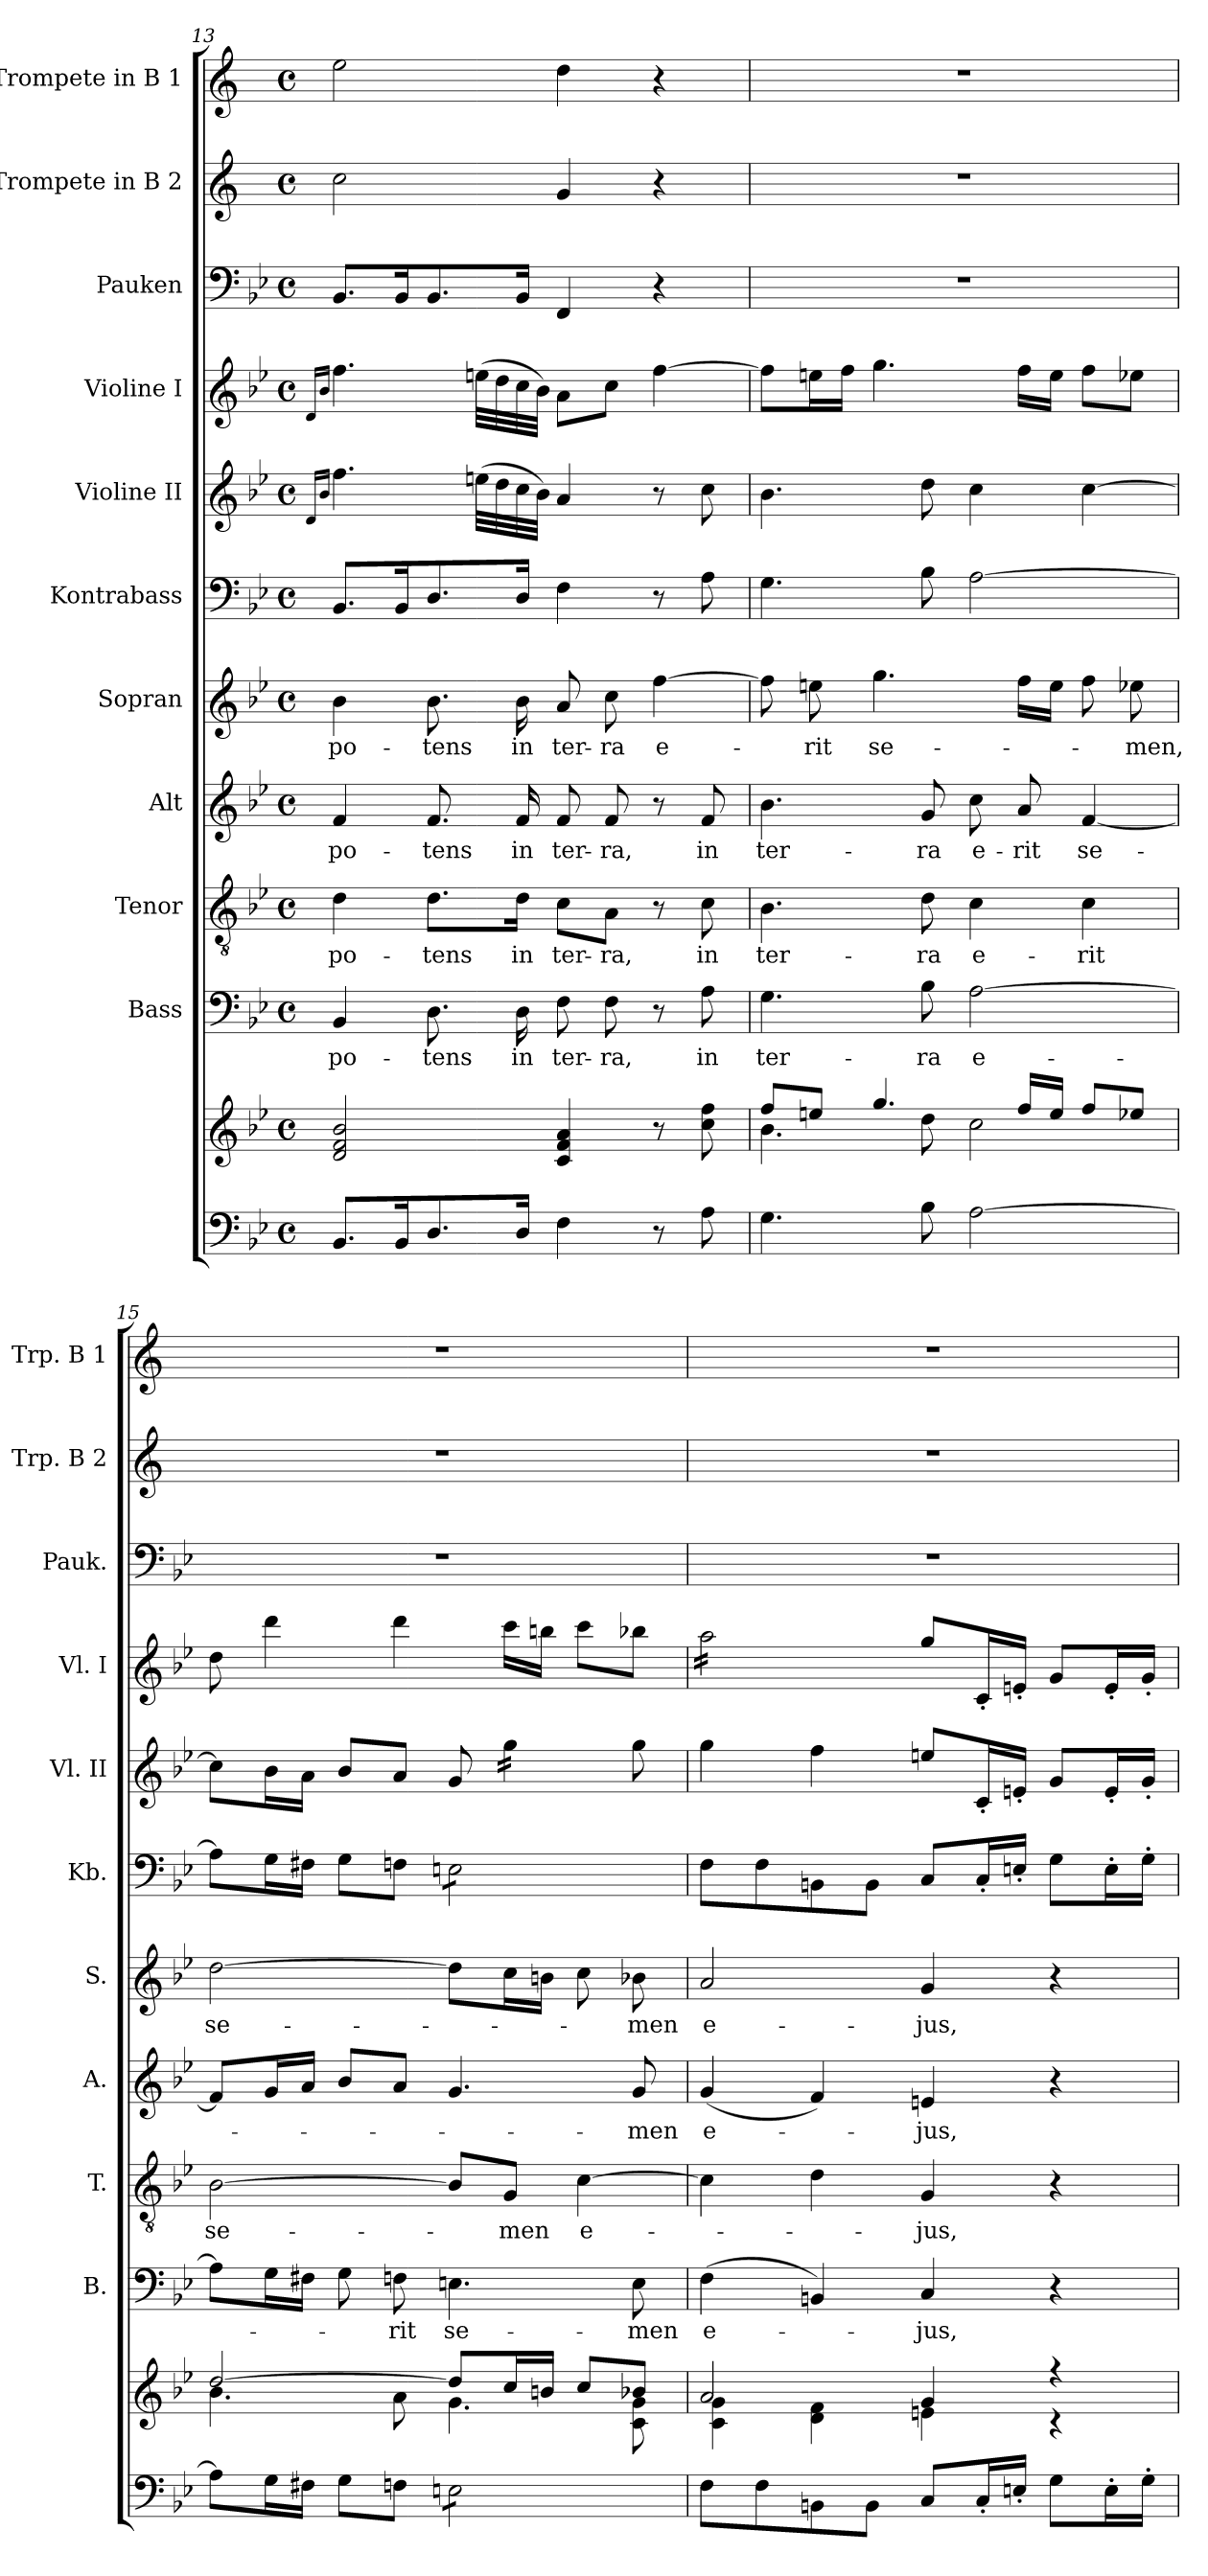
**kern	**kern	**kern	**text	**kern	**text	**kern	**text	**kern	**text	**kern	**kern	**kern	**kern	**kern	**kern
*part11	*part11	*part10	*part10	*part9	*part9	*part8	*part8	*part7	*part7	*part6	*part5	*part4	*part3	*part2	*part1
*staff12	*staff11	*staff10	*staff10	*staff9	*staff9	*staff8	*staff8	*staff7	*staff7	*staff6	*staff5	*staff4	*staff3	*staff2	*staff1
*	*	*I"Bass	*	*I"Tenor	*	*I"Alt	*	*I"Sopran	*	*I"Kontrabass	*I"Violine II	*I"Violine I	*I"Pauken	*I"Trompete in B 2	*I"Trompete in B 1
*	*	*I'B.	*	*I'T.	*	*I'A.	*	*I'S.	*	*I'Kb.	*I'Vl. II	*I'Vl. I	*I'Pauk.	*I'Trp. B 2	*I'Trp. B 1
!!LO:PB:g=z
*clefF4	*clefG2	*clefF4	*	*clefGv2	*	*clefG2	*	*clefG2	*	*clefF4	*clefG2	*clefG2	*clefF4	*clefG2	*clefG2
*	*	*	*	*	*	*	*	*	*	*ITrd7c12	*	*	*	*ITrd1c2	*ITrd1c2
*k[b-e-]	*k[b-e-]	*k[b-e-]	*	*k[b-e-]	*	*k[b-e-]	*	*k[b-e-]	*	*k[b-e-]	*k[b-e-]	*k[b-e-]	*k[b-e-]	*k[b-e-]	*k[b-e-]
*B-:	*B-:	*B-:	*	*B-:	*	*B-:	*	*B-:	*	*B-:	*B-:	*B-:	*B-:	*B-:	*B-:
*M4/4	*M4/4	*M4/4	*	*M4/4	*	*M4/4	*	*M4/4	*	*M4/4	*M4/4	*M4/4	*M4/4	*M4/4	*M4/4
*met(c)	*met(c)	*met(c)	*	*met(c)	*	*met(c)	*	*met(c)	*	*met(c)	*met(c)	*met(c)	*met(c)	*met(c)	*met(c)
=13	=13	=13	=13	=13	=13	=13	=13	=13	=13	=13	=13	=13	=13	=13	=13
.	.	.	.	.	.	.	.	.	.	.	16qd/LL	16qd/LL	.	.	.
.	.	.	.	.	.	.	.	.	.	.	16qb-/JJ	16qb-/JJ	.	.	.
!	!	!	!LO:LY:b	!	!LO:LY:b	!	!LO:LY:b	!	!LO:LY:b	!	!	!	!	!	!
8.BB-/L	2d/ 2f/ 2b-/	4BB-/	po-	4d\	po-	4f/	po-	4b-\	po-	8.BBB-/L	4.ff\	4.ff\	8.BB-/L	2b-\	2dd\
16BB-/k	.	.	.	.	.	.	.	.	.	16BBB-/k	.	.	16BB-/k	.	.
!	!	!	!LO:LY:b	!	!LO:LY:b	!	!LO:LY:b	!	!LO:LY:b	!	!	!	!	!	!
8.D/	.	8.D\	-tens	8.d\L	-tens	8.f/	-tens	8.b-\	-tens	8.DD/	.	.	8.BB-/	.	.
.	.	.	.	.	.	.	.	.	.	.	(>32een\LLL	(>32een\LLL	.	.	.
.	.	.	.	.	.	.	.	.	.	.	32dd\	32dd\	.	.	.
!	!	!	!LO:LY:b	!	!LO:LY:b	!	!LO:LY:b	!	!LO:LY:b	!	!	!	!	!	!
16D/Jk	.	16D\	in	16d\Jk	in	16f/	in	16b-\	in	16DD/Jk	32cc\	32cc\	16BB-/Jk	.	.
.	.	.	.	.	.	.	.	.	.	.	32b-\JJJ)	32b-\JJJ)	.	.	.
!	!	!	!LO:LY:b	!	!LO:LY:b	!	!LO:LY:b	!	!LO:LY:b	!	!	!	!	!	!
4F\	4c/ 4f/ 4a/	8F\	ter-	8c\L	ter-	8f/	ter-	8a/	ter-	4FF\	4a/	8a\L	4FF/	4f/	4cc\
!	!	!	!LO:LY:b	!	!LO:LY:b	!	!LO:LY:b	!	!LO:LY:b	!	!	!	!	!	!
.	.	8F\	-ra,	8A\J	-ra,	8f/	-ra,	8cc\	-ra	.	.	8cc\J	.	.	.
!	!	!	!	!	!	!	!	!	!LO:LY:b	!	!	!	!	!	!
8r	8r	8r	.	8r	.	8r	.	[4ff\	e-	8r	8r	[4ff\	4r	4r	4r
!	!	!	!LO:LY:b	!	!LO:LY:b	!	!LO:LY:b	!	!	!	!	!	!	!	!
8A\	8cc\ 8ff\	8A\	in	8c\	in	8f/	in	.	.	8AA\	8cc\	.	.	.	.
=14	=14	=14	=14	=14	=14	=14	=14	=14	=14	=14	=14	=14	=14	=14	=14
*	*^	*	*	*	*	*	*	*	*	*	*	*	*	*	*
!	!	!	!	!LO:LY:b	!	!LO:LY:b	!	!LO:LY:b	!	!	!	!	!	!	!	!
4.G\	8ff/L	4.b-\	4.G\	ter-	4.B-\	ter-	4.b-\	ter-	8ff\]	.	4.GG\	4.b-\	8ff\L]	1r	1r	1r
!	!	!	!	!	!	!	!	!	!	!LO:LY:b	!	!	!	!	!	!
.	8een/J	.	.	.	.	.	.	.	8een\	-rit	.	.	16een\L	.	.	.
.	.	.	.	.	.	.	.	.	.	.	.	.	16ff\JJ	.	.	.
!	!	!	!	!	!	!	!	!	!	!LO:LY:b	!	!	!	!	!	!
.	4.gg/	.	.	.	.	.	.	.	4.gg\	se-	.	.	4.gg\	.	.	.
!	!	!	!	!LO:LY:b	!	!LO:LY:b	!	!LO:LY:b	!	!	!	!	!	!	!	!
8B-\	.	8dd\	8B-\	-ra	8d\	-ra	8g/	-ra	.	.	8BB-\	8dd\	.	.	.	.
!	!	!	!	!LO:LY:b	!	!LO:LY:b	!	!LO:LY:b	!	!	!	!	!	!	!	!
[2A\	.	2cc\	[2A\	e-	4c\	e-	8cc\	e-	.	.	[2AA\	4cc\	.	.	.	.
!	!	!	!	!	!	!	!	!LO:LY:b	!	!	!	!	!	!	!	!
.	16ff/LL	.	.	.	.	.	8a/	-rit	16ff\LL	.	.	.	16ff\LL	.	.	.
.	16ee/JJ	.	.	.	.	.	.	.	16ee\JJ	.	.	.	16ee\JJ	.	.	.
!	!	!	!	!	!	!LO:LY:b	!	!LO:LY:b	!	!	!	!	!	!	!	!
.	8ff/L	.	.	.	4c\	-rit	[4f/	se-	8ff\	.	.	[4cc\	8ff\L	.	.	.
!	!	!	!	!	!	!	!	!	!	!LO:LY:b	!	!	!	!	!	!
.	8ee-X/J	.	.	.	.	.	.	.	8ee-X\	-men,	.	.	8ee-X\J	.	.	.
=15	=15	=15	=15	=15	=15	=15	=15	=15	=15	=15	=15	=15	=15	=15	=15	=15
!	!	!	!	!	!	!LO:LY:b	!	!	!	!LO:LY:b	!	!	!	!	!	!
8A\L]	[>2dd/	4.b-\	8A\L]	.	[2B-\	se-	8f/L]	.	[2dd\	se-	8AA\L]	8cc\L]	8dd\	1r	1r	1r
16G\L	.	.	16G\L	.	.	.	16g/L	.	.	.	16GG\L	16b-\L	4ddd\	.	.	.
16F#X\JJ	.	.	16F#X\JJ	.	.	.	16a/JJ	.	.	.	16FF#X\JJ	16a\JJ	.	.	.	.
8G\L	.	.	8G\	.	.	.	8b-/L	.	.	.	8GG\L	8b-/L	.	.	.	.
!	!	!	!	!LO:LY:b	!	!	!	!	!	!	!	!	!	!	!	!
8Fn\J	.	8a\	8Fn\	-rit	.	.	8a/J	.	.	.	8FFn\J	8a/J	4ddd\	.	.	.
!	!	!	!	!LO:LY:b	!	!	!	!	!	!	!	!	!	!	!	!
*tremolo	*	*	*	*	*	*	*	*	*	*	*	*	*	*	*	*
*	*	*	*	*	*	*	*	*	*	*	*tremolo	*	*	*	*	*
8En\L	8dd/L]	4.g\	4.En\	se-	8B-/L]	.	4.g/	.	8dd\L]	.	8EEn\L	8g/	.	.	.	.
!	!	!	!	!	!	!LO:LY:b	!	!	!	!	!	!	!	!	!	!
*	*	*	*	*	*	*	*	*	*	*	*	*tremolo	*	*	*	*
8En\	16cc/L	.	.	.	8G/J	-men	.	.	16cc\L	.	8EEn\	16gg\LL	16ccc\LL	.	.	.
.	16bn/JJ	.	.	.	.	.	.	.	16bn\JJ	.	.	16gg\	16bbn\JJ	.	.	.
!	!	!	!	!	!	!LO:LY:b	!	!	!	!	!	!	!	!	!	!
8En\	8cc/L	.	.	.	[4c\	e-	.	.	8cc\	.	8EEn\	16gg\	8ccc\L	.	.	.
.	.	.	.	.	.	.	.	.	.	.	.	16gg\JJ	.	.	.	.
*	*	*	*	*	*	*	*	*	*	*	*	*Xtremolo	*	*	*	*
!	!	!	!	!LO:LY:b	!	!	!	!LO:LY:b	!	!LO:LY:b	!	!	!	!	!	!
8En\J	8b-X/J	8c\ 8g\	8E\	-men	.	.	8g/	-men	8b-X\	-men	8EEn\J	8gg\	8bb-X\J	.	.	.
*	*	*	*	*	*	*	*	*	*	*	*Xtremolo	*	*	*	*	*
*Xtremolo	*	*	*	*	*	*	*	*	*	*	*	*	*	*	*	*
!!LO:PB:g=z
=16	=16	=16	=16	=16	=16	=16	=16	=16	=16	=16	=16	=16	=16	=16	=16	=16
!	!	!	!	!LO:LY:b	!	!	!	!LO:LY:b	!	!LO:LY:b	!	!	!	!	!	!
*	*	*	*	*	*	*	*	*	*	*	*	*	*tremolo	*	*	*
8F\L	2a/	4c\ 4g\	(>4F\	e-	4c\]	.	(<4g/	e-	2a/	e-	8FF\L	4gg\	16aa\LL	1r	1r	1r
.	.	.	.	.	.	.	.	.	.	.	.	.	16aa\	.	.	.
8F\	.	.	.	.	.	.	.	.	.	.	8FF\	.	16aa\	.	.	.
.	.	.	.	.	.	.	.	.	.	.	.	.	16aa\	.	.	.
8BBn\	.	4d\ 4f\	4BBn/)	.	4d\	.	4f/)	.	.	.	8BBBn\	4ff\	16aa\	.	.	.
.	.	.	.	.	.	.	.	.	.	.	.	.	16aa\	.	.	.
8BB\J	.	.	.	.	.	.	.	.	.	.	8BBB\J	.	16aa\	.	.	.
.	.	.	.	.	.	.	.	.	.	.	.	.	16aa\JJ	.	.	.
*	*	*	*	*	*	*	*	*	*	*	*	*	*Xtremolo	*	*	*
!	!	!	!	!LO:LY:b	!	!LO:LY:b	!	!LO:LY:b	!	!LO:LY:b	!	!	!	!	!	!
8C/L	4g/	4en\	4C/	-jus,	4G/	-jus,	4en/	-jus,	4g/	-jus,	8CC/L	8een/L	8gg/L	.	.	.
16C'</L	.	.	.	.	.	.	.	.	.	.	16CC'</L	16c'</L	16c'</L	.	.	.
16En'</JJ	.	.	.	.	.	.	.	.	.	.	16EEn'</JJ	16en'</JJ	16en'</JJ	.	.	.
8G\L	4r	4r	4r	.	4r	.	4r	.	4r	.	8GG\L	8g/L	8g/L	.	.	.
16E'>\L	.	.	.	.	.	.	.	.	.	.	16EE'>\L	16e'</L	16e'</L	.	.	.
16G'>\JJ	.	.	.	.	.	.	.	.	.	.	16GG'>\JJ	16g'</JJ	16g'</JJ	.	.	.
*	*v	*v	*	*	*	*	*	*	*	*	*	*	*	*	*	*
=	=	=	=	=	=	=	=	=	=	=	=	=	=	=	=
*-	*-	*-	*-	*-	*-	*-	*-	*-	*-	*-	*-	*-	*-	*-	*-
